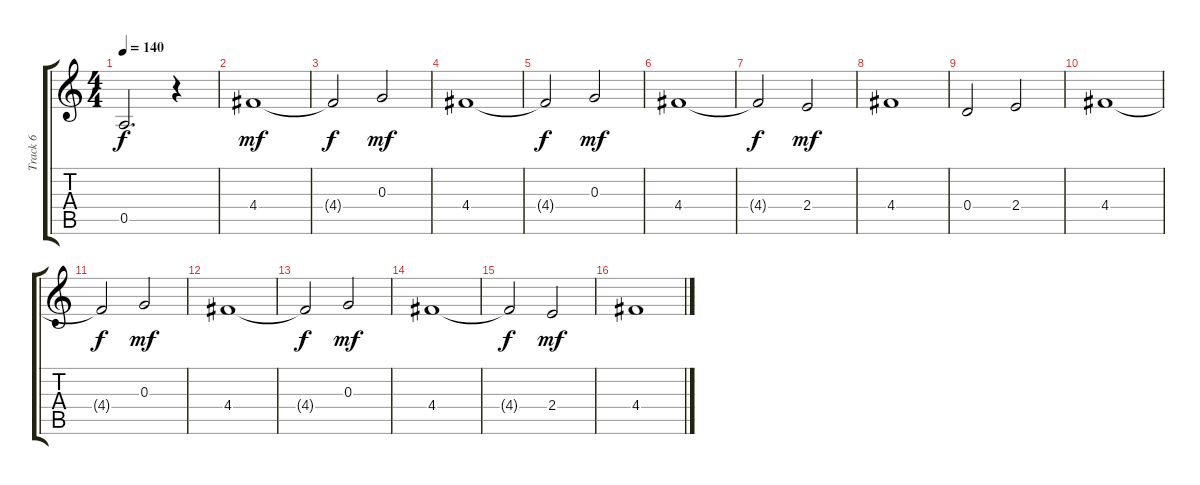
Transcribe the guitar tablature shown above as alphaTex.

\track ("Track 6" "Track 6") {instrument contrabass}
\staff {score tabs}
\tuning (E4 B3 G3 D3 A2 E2) {hide}
\ts (4 4)
\tempo 140
\clef g2
\ks c
0.5{t}.2{d dy f} r.4 |
4.4.1{dy mf} |
4.4{t}.2{dy f} 0.3.2{dy mf} |
4.4.1 |
4.4{t}.2{dy f} 0.3.2{dy mf} |
4.4.1 |
4.4{t}.2{dy f} 2.4.2{dy mf} |
4.4.1 |
0.4.2 2.4.2 |
4.4.1 |
4.4{t}.2{dy f} 0.3.2{dy mf} |
4.4.1 |
4.4{t}.2{dy f} 0.3.2{dy mf} |
4.4.1 |
4.4{t}.2{dy f} 2.4.2{dy mf} |
4.4.1
